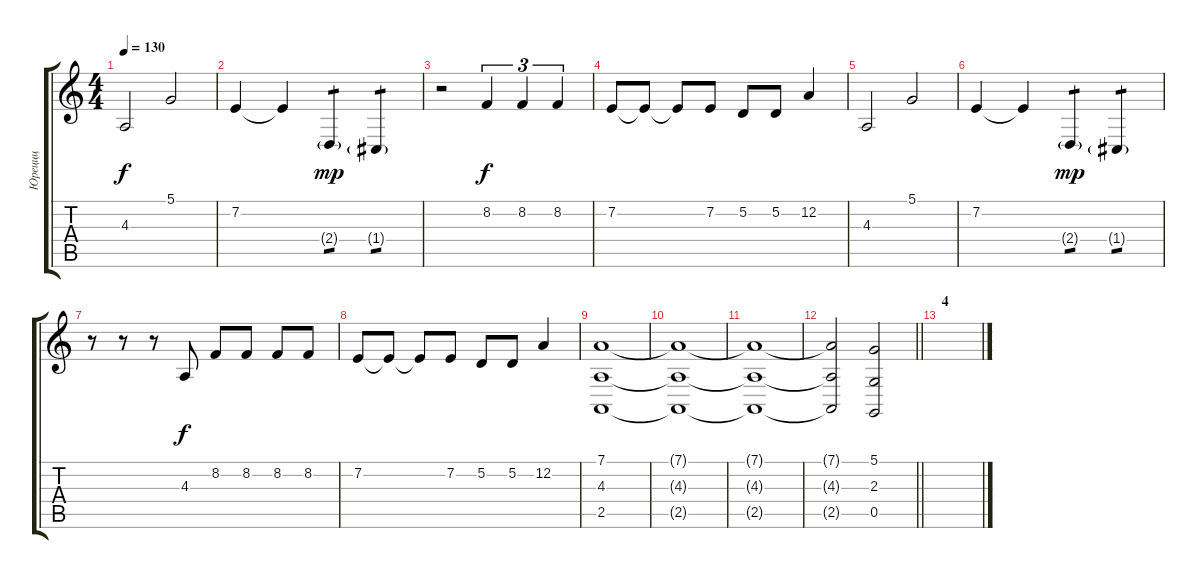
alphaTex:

\track ("Юреццц" "Юреццц") {instrument lead1square}
\staff {score tabs}
\tuning (D4 A3 F3 C3 G2 C2) {hide}
\ts (4 4)
\tempo 130
\clef g2
\ks c
4.3.2{dy f} 5.1.2 |
7.2.4 7.2{t}.4 2.4{g}.4{tp 1 dy mp} 1.4{g}.4{tp 1} |
r.2 8.2.4{tu (3 2) dy f} 8.2.4{tu (3 2)} 8.2.4{tu (3 2)} |
7.2.8 7.2{t}.8 7.2{t}.8 7.2.8 5.2.8 5.2.8 12.2.4 |
4.3.2 5.1.2 |
7.2.4 7.2{t}.4 2.4{g}.4{tp 1 dy mp} 1.4{g}.4{tp 1} |
r.8 r.8 r.8 4.3.8{dy f} 8.2.8 8.2.8 8.2.8 8.2.8 |
7.2.8 7.2{t}.8 7.2{t}.8 7.2.8 5.2.8 5.2.8 12.2.4 |
(7.1 4.3 2.5).1 |
(7.1{t} 4.3{t} 2.5{t}).1 |
(7.1{t} 4.3{t} 2.5{t}).1 |
\barLineRight lightlight
(7.1{t} 4.3{t} 2.5{t}).2 (5.1 2.3 0.5).2 |
\section ("" "4")
